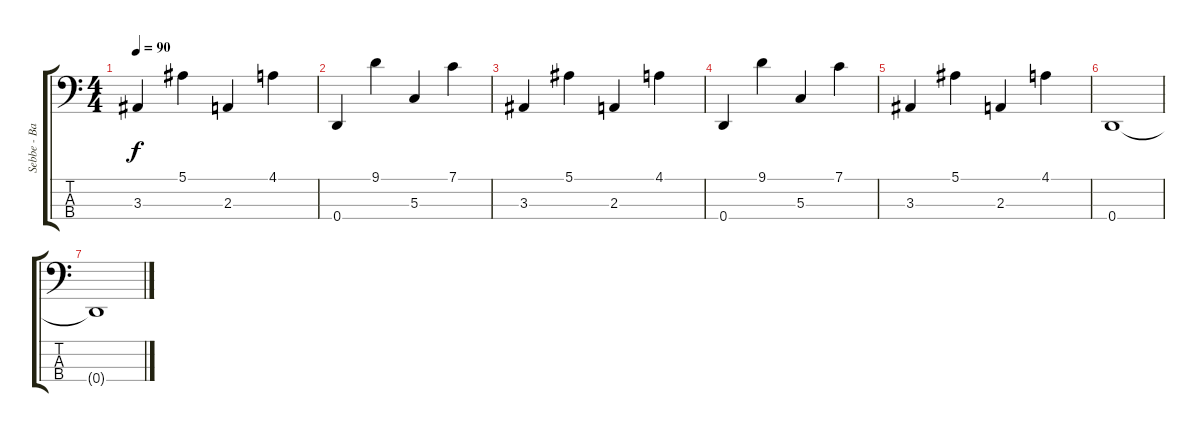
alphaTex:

\track ("Sebbe - Bass Guitar" "Sebbe - Ba") {instrument fretlessbass}
\staff {score tabs}
\tuning (F2 C2 G1 D1) {hide}
\ts (4 4)
\tempo 90
\clef f4
\ks c
3.3.4{dy f} 5.1.4 2.3.4 4.1.4 |
0.4.4 9.1.4 5.3.4 7.1.4 |
3.3.4 5.1.4 2.3.4 4.1.4 |
0.4.4 9.1.4 5.3.4 7.1.4 |
3.3.4 5.1.4 2.3.4 4.1.4 |
0.4.1 |
0.4{t}.1
